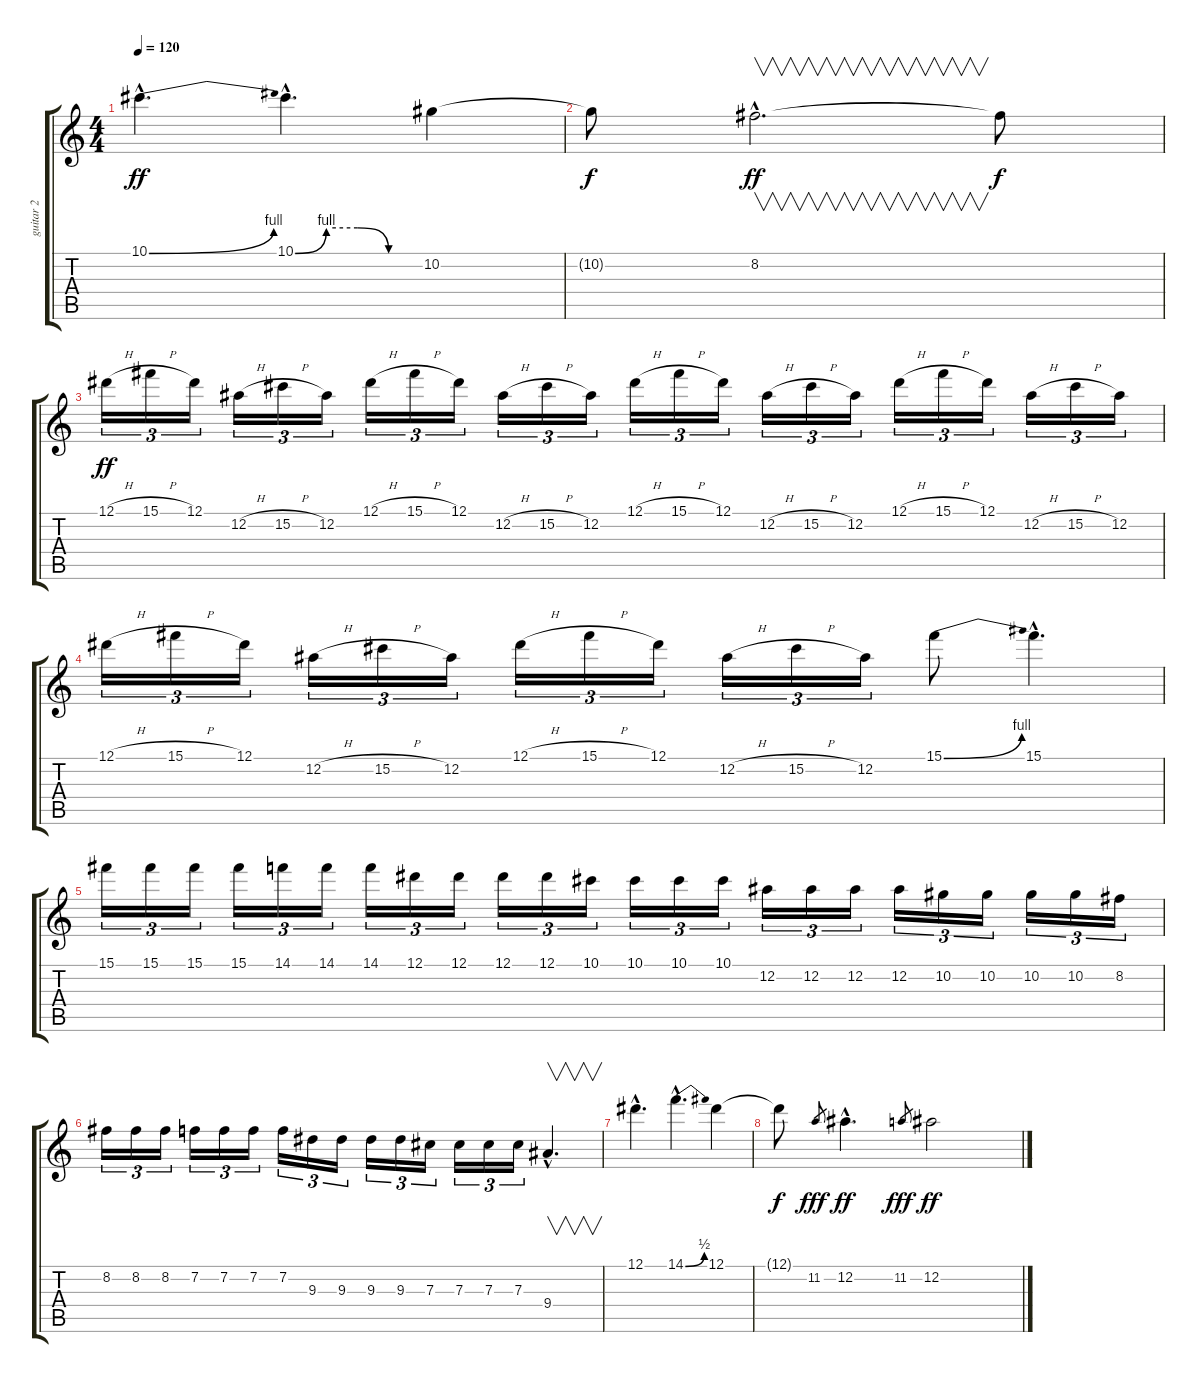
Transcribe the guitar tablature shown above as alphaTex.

\track ("guitar 2" "guitar 2") {instrument distortionguitar}
\staff {score tabs}
\tuning (Eb4 Bb3 Gb3 Db3 Ab2 Eb2) {hide}
\ts (4 4)
\tempo 120
\clef g2
\ks c
10.1{be (bend 0 0 60 4) hac}.4{d dy ff} 10.1{be (custom 0 0 15 4 30 4 45 0 60 0) hac}.4{d} 10.2.4 |
10.2{t}.8{dy f} 8.2{hac}.2{v d dy ff} 8.2{t}.8{dy f} |
12.1{h}.16{tu (3 2) dy ff} 15.1{h}.16{tu (3 2)} 12.1.16{tu (3 2)} 12.2{h}.16{tu (3 2)} 15.2{h}.16{tu (3 2)} 12.2.16{tu (3 2)} 12.1{h}.16{tu (3 2)} 15.1{h}.16{tu (3 2)} 12.1.16{tu (3 2)} 12.2{h}.16{tu (3 2)} 15.2{h}.16{tu (3 2)} 12.2.16{tu (3 2)} 12.1{h}.16{tu (3 2)} 15.1{h}.16{tu (3 2)} 12.1.16{tu (3 2)} 12.2{h}.16{tu (3 2)} 15.2{h}.16{tu (3 2)} 12.2.16{tu (3 2)} 12.1{h}.16{tu (3 2)} 15.1{h}.16{tu (3 2)} 12.1.16{tu (3 2)} 12.2{h}.16{tu (3 2)} 15.2{h}.16{tu (3 2)} 12.2.16{tu (3 2)} |
12.1{h}.16{tu (3 2)} 15.1{h}.16{tu (3 2)} 12.1.16{tu (3 2)} 12.2{h}.16{tu (3 2)} 15.2{h}.16{tu (3 2)} 12.2.16{tu (3 2)} 12.1{h}.16{tu (3 2)} 15.1{h}.16{tu (3 2)} 12.1.16{tu (3 2)} 12.2{h}.16{tu (3 2)} 15.2{h}.16{tu (3 2)} 12.2.16{tu (3 2)} 15.1{be (bend 0 0 60 4)}.8 15.1{hac}.4{d} |
15.1.16{tu (3 2)} 15.1.16{tu (3 2)} 15.1.16{tu (3 2)} 15.1.16{tu (3 2)} 14.1.16{tu (3 2)} 14.1.16{tu (3 2)} 14.1.16{tu (3 2)} 12.1.16{tu (3 2)} 12.1.16{tu (3 2)} 12.1.16{tu (3 2)} 12.1.16{tu (3 2)} 10.1.16{tu (3 2)} 10.1.16{tu (3 2)} 10.1.16{tu (3 2)} 10.1.16{tu (3 2)} 12.2.16{tu (3 2)} 12.2.16{tu (3 2)} 12.2.16{tu (3 2)} 12.2.16{tu (3 2)} 10.2.16{tu (3 2)} 10.2.16{tu (3 2)} 10.2.16{tu (3 2)} 10.2.16{tu (3 2)} 8.2.16{tu (3 2)} |
8.2.16{tu (3 2)} 8.2.16{tu (3 2)} 8.2.16{tu (3 2)} 7.2.16{tu (3 2)} 7.2.16{tu (3 2)} 7.2.16{tu (3 2)} 7.2.16{tu (3 2)} 9.3.16{tu (3 2)} 9.3.16{tu (3 2)} 9.3.16{tu (3 2)} 9.3.16{tu (3 2)} 7.3.16{tu (3 2)} 7.3.16{tu (3 2)} 7.3.16{tu (3 2)} 7.3.16{tu (3 2)} 9.4{hac}.4{v d} |
12.1{hac}.4{d} 14.1{be (bend 0 0 60 2) hac}.4{d} 12.1.4 |
12.1{t}.8{dy f} 11.2.8{gr dy fff} 12.2{hac}.4{d dy ff} 11.2.8{gr dy fff} 12.2.2{dy ff}
